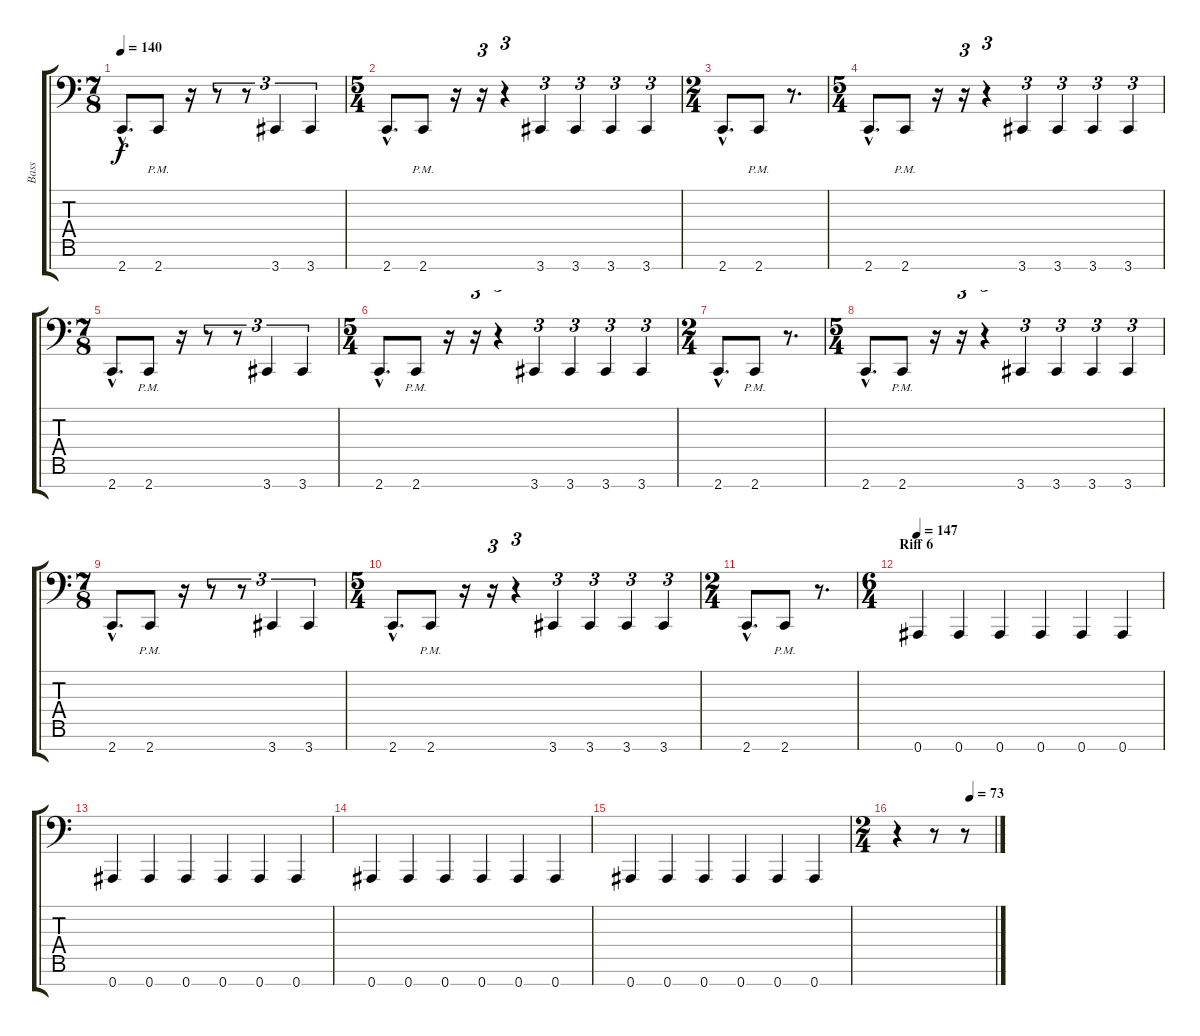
\track ("Bass" "Bass") {instrument electricbassfinger}
\staff {score tabs}
\tuning (Eb3 Bb2 Gb2 Db2 Ab1 Eb1 Bb0) {hide}
\ts (7 8)
\tempo 140
\clef f4
\ks c
2.7{hac}.8{d dy f} 2.7{pm}.8 r.16 r.8{tu (3 2)} r.8{tu (3 2)} 3.7.4{tu (3 2)} 3.7.4{tu (3 2)} |
\ts (5 4)
2.7{hac}.8{d} 2.7{pm}.8 r.16 r.16{tu (3 2)} r.4{tu (3 2)} 3.7.4{tu (3 2)} 3.7.4{tu (3 2)} 3.7.4{tu (3 2)} 3.7.4{tu (3 2)} |
\ts (2 4)
2.7{hac}.8{d} 2.7{pm}.8 r.8{d} |
\ts (5 4)
2.7{hac}.8{d} 2.7{pm}.8 r.16 r.16{tu (3 2)} r.4{tu (3 2)} 3.7.4{tu (3 2)} 3.7.4{tu (3 2)} 3.7.4{tu (3 2)} 3.7.4{tu (3 2)} |
\ts (7 8)
2.7{hac}.8{d} 2.7{pm}.8 r.16 r.8{tu (3 2)} r.8{tu (3 2)} 3.7.4{tu (3 2)} 3.7.4{tu (3 2)} |
\ts (5 4)
2.7{hac}.8{d} 2.7{pm}.8 r.16 r.16{tu (3 2)} r.4{tu (3 2)} 3.7.4{tu (3 2)} 3.7.4{tu (3 2)} 3.7.4{tu (3 2)} 3.7.4{tu (3 2)} |
\ts (2 4)
2.7{hac}.8{d} 2.7{pm}.8 r.8{d} |
\ts (5 4)
2.7{hac}.8{d} 2.7{pm}.8 r.16 r.16{tu (3 2)} r.4{tu (3 2)} 3.7.4{tu (3 2)} 3.7.4{tu (3 2)} 3.7.4{tu (3 2)} 3.7.4{tu (3 2)} |
\ts (7 8)
2.7{hac}.8{d} 2.7{pm}.8 r.16 r.8{tu (3 2)} r.8{tu (3 2)} 3.7.4{tu (3 2)} 3.7.4{tu (3 2)} |
\ts (5 4)
2.7{hac}.8{d} 2.7{pm}.8 r.16 r.16{tu (3 2)} r.4{tu (3 2)} 3.7.4{tu (3 2)} 3.7.4{tu (3 2)} 3.7.4{tu (3 2)} 3.7.4{tu (3 2)} |
\ts (2 4)
2.7{hac}.8{d} 2.7{pm}.8 r.8{d} |
\ts (6 4)
\section ("" "Riff 6")
\tempo 147
0.7.4 0.7.4 0.7.4 0.7.4 0.7.4 0.7.4 |
0.7.4 0.7.4 0.7.4 0.7.4 0.7.4 0.7.4 |
0.7.4 0.7.4 0.7.4 0.7.4 0.7.4 0.7.4 |
0.7.4 0.7.4 0.7.4 0.7.4 0.7.4 0.7.4 |
\ts (2 4)
\tempo (73 0.75)
r.4 r.8 r.8
